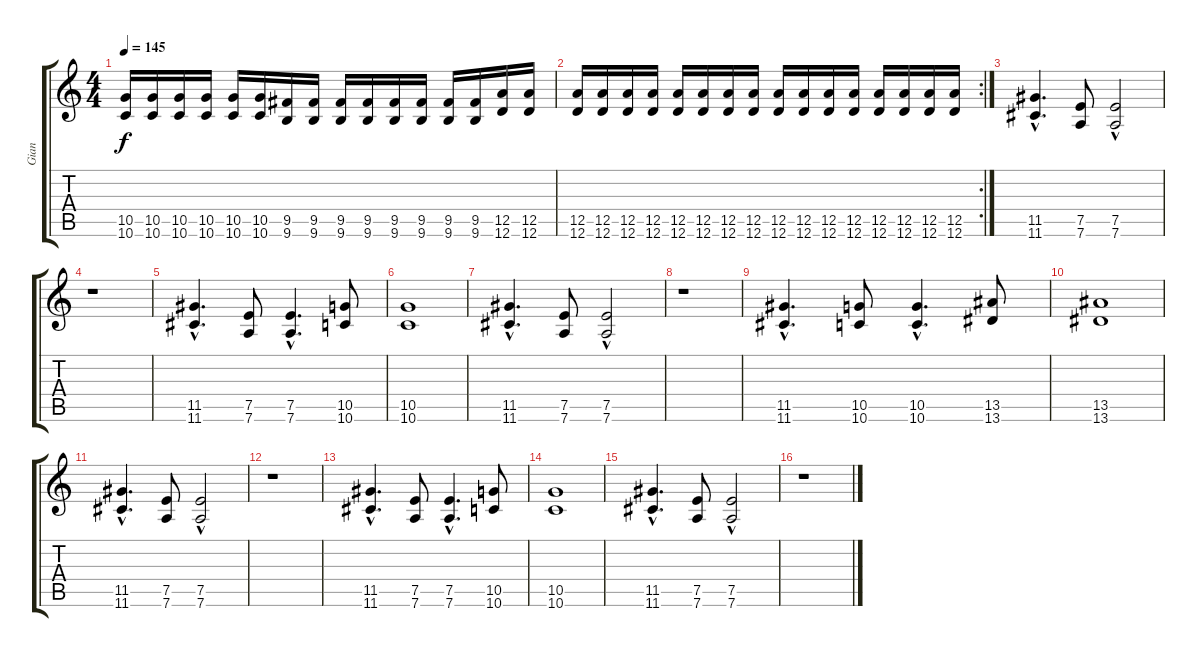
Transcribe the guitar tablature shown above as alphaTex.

\track ("Gian" "Gian") {instrument overdrivenguitar}
\staff {score tabs}
\tuning (E4 B3 G3 D3 A2 D2) {hide}
\ts (4 4)
\tempo 145
\clef g2
\ks c
(10.5 10.6).16{dy f} (10.5 10.6).16 (10.5 10.6).16 (10.5 10.6).16 (10.5 10.6).16 (10.5 10.6).16 (9.5 9.6).16 (9.5 9.6).16 (9.5 9.6).16 (9.5 9.6).16 (9.5 9.6).16 (9.5 9.6).16 (9.5 9.6).16 (9.5 9.6).16 (12.5 12.6).16 (12.5 12.6).16 |
\rc 2
(12.5 12.6).16 (12.5 12.6).16 (12.5 12.6).16 (12.5 12.6).16 (12.5 12.6).16 (12.5 12.6).16 (12.5 12.6).16 (12.5 12.6).16 (12.5 12.6).16 (12.5 12.6).16 (12.5 12.6).16 (12.5 12.6).16 (12.5 12.6).16 (12.5 12.6).16 (12.5 12.6).16 (12.5 12.6).16 |
(11.5{hac} 11.6{hac}).4{d} (7.5 7.6).8 (7.5{hac} 7.6{hac}).2 |
r.1 |
(11.5{hac} 11.6{hac}).4{d} (7.5 7.6).8 (7.5{hac} 7.6{hac}).4{d} (10.5 10.6).8 |
(10.5 10.6).1 |
(11.5{hac} 11.6{hac}).4{d} (7.5 7.6).8 (7.5{hac} 7.6{hac}).2 |
r.1 |
(11.5{hac} 11.6{hac}).4{d} (10.5 10.6).8 (10.5{hac} 10.6{hac}).4{d} (13.5 13.6).8 |
(13.5 13.6).1 |
(11.5{hac} 11.6{hac}).4{d} (7.5 7.6).8 (7.5{hac} 7.6{hac}).2 |
r.1 |
(11.5{hac} 11.6{hac}).4{d} (7.5 7.6).8 (7.5{hac} 7.6{hac}).4{d} (10.5 10.6).8 |
(10.5 10.6).1 |
(11.5{hac} 11.6{hac}).4{d} (7.5 7.6).8 (7.5{hac} 7.6{hac}).2 |
r.1
